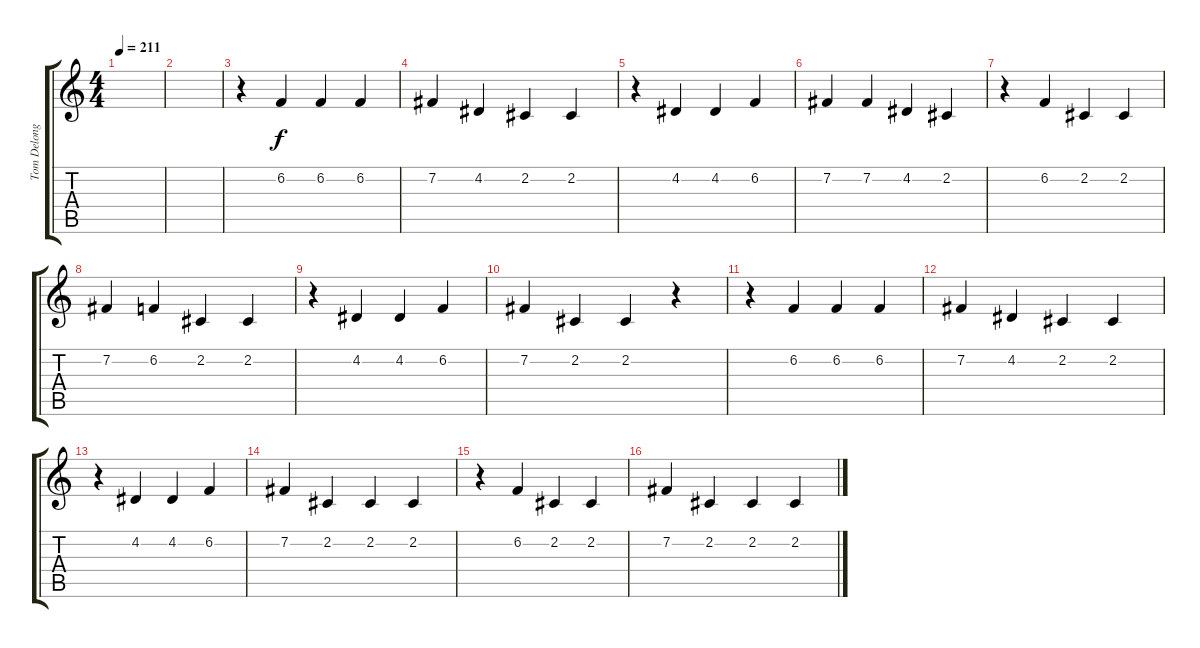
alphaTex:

\track ("Tom Delonge (Vocals)" "Tom Delong") {instrument tenorsax}
\staff {score tabs}
\tuning (E4 B3 G3 D3 A2 E2) {hide}
\ts (4 4)
\tempo 211
\clef g2
\ks c
|
|
r.4 6.2.4 6.2.4 6.2.4 |
7.2.4 4.2.4 2.2.4 2.2.4 |
r.4 4.2.4 4.2.4 6.2.4 |
7.2.4 7.2.4 4.2.4 2.2.4 |
r.4 6.2.4 2.2.4 2.2.4 |
7.2.4 6.2.4 2.2.4 2.2.4 |
r.4 4.2.4 4.2.4 6.2.4 |
7.2.4 2.2.4 2.2.4 r.4 |
r.4 6.2.4 6.2.4 6.2.4 |
7.2.4 4.2.4 2.2.4 2.2.4 |
r.4 4.2.4 4.2.4 6.2.4 |
7.2.4 2.2.4 2.2.4 2.2.4 |
r.4 6.2.4 2.2.4 2.2.4 |
7.2.4 2.2.4 2.2.4 2.2.4
